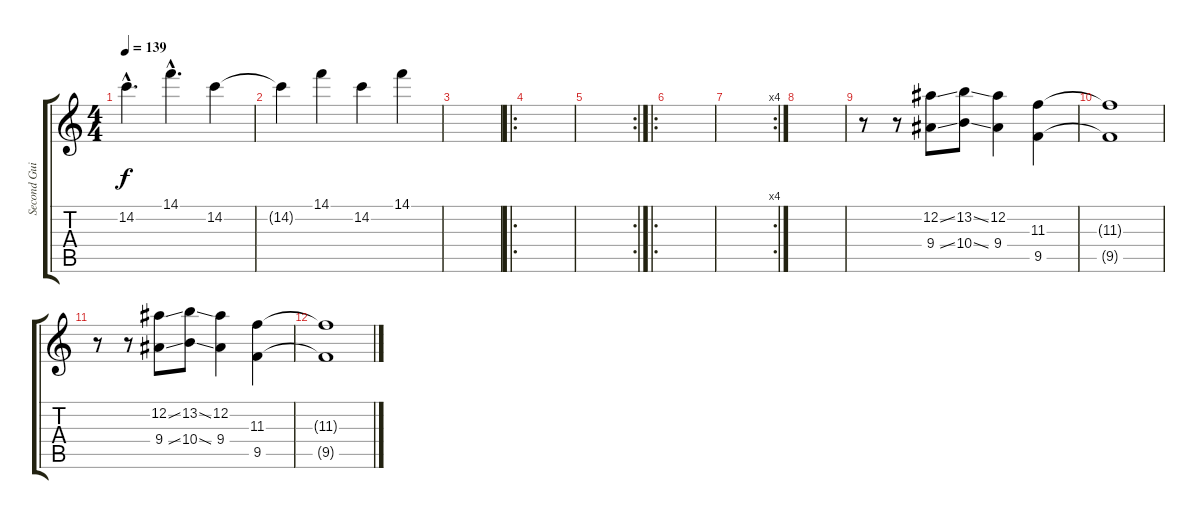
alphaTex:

\track ("Second Guitar" "Second Gui") {instrument overdrivenguitar}
\staff {score tabs}
\tuning (Eb4 Bb3 Gb3 Db3 Ab2 Eb2) {hide}
\ts (4 4)
\tempo 139
\clef g2
\ks c
14.2{hac}.4{d dy f} 14.1{hac}.4{d} 14.2.4 |
14.2{t}.4 14.1.4 14.2.4 14.1.4 |
|
\ro
|
\rc 2
|
\ro
|
\rc 4
|
|
r.8 r.8 (12.2{ss} 9.4{ss}).8 (13.2{ss} 10.4{ss}).8 (12.2 9.4).4 (11.3 9.5).4 |
(11.3{t} 9.5{t}).1 |
r.8 r.8 (12.2{ss} 9.4{ss}).8 (13.2{ss} 10.4{ss}).8 (12.2 9.4).4 (11.3 9.5).4 |
(11.3{t} 9.5{t}).1
